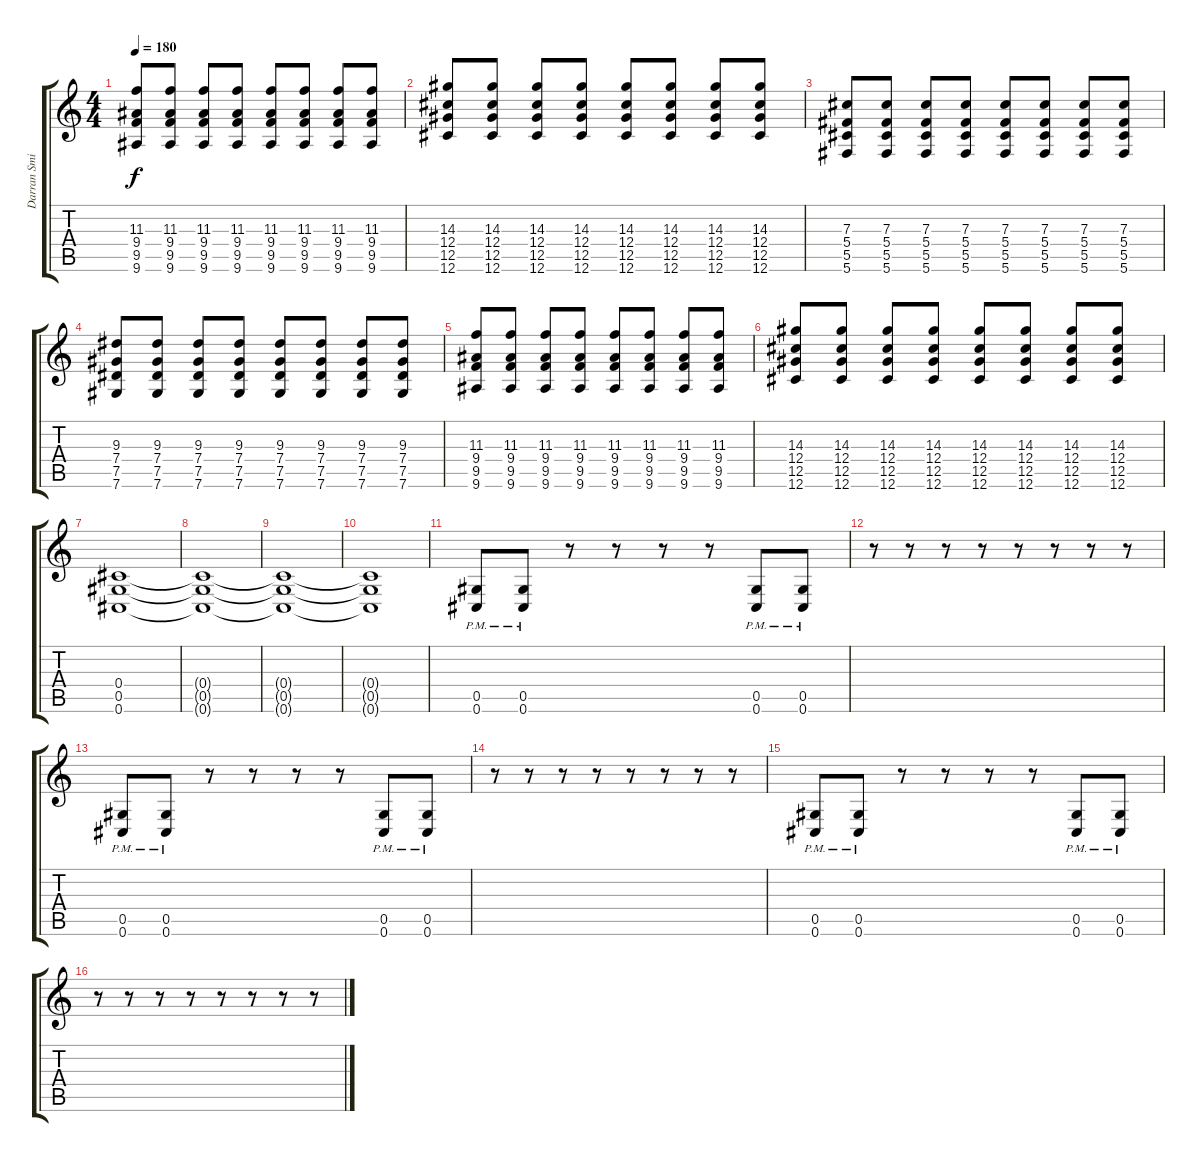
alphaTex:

\track ("Darran Smith" "Darran Smi") {instrument distortionguitar}
\staff {score tabs}
\tuning (Eb4 Bb3 Gb3 Db3 Ab2 Db2) {hide}
\ts (4 4)
\tempo 180
\clef g2
\ks c
(11.3 9.4 9.5 9.6).8{dy f} (11.3 9.4 9.5 9.6).8 (11.3 9.4 9.5 9.6).8 (11.3 9.4 9.5 9.6).8 (11.3 9.4 9.5 9.6).8 (11.3 9.4 9.5 9.6).8 (11.3 9.4 9.5 9.6).8 (11.3 9.4 9.5 9.6).8 |
(14.3 12.4 12.5 12.6).8 (14.3 12.4 12.5 12.6).8 (14.3 12.4 12.5 12.6).8 (14.3 12.4 12.5 12.6).8 (14.3 12.4 12.5 12.6).8 (14.3 12.4 12.5 12.6).8 (14.3 12.4 12.5 12.6).8 (14.3 12.4 12.5 12.6).8 |
(7.3 5.4 5.5 5.6).8 (7.3 5.4 5.5 5.6).8 (7.3 5.4 5.5 5.6).8 (7.3 5.4 5.5 5.6).8 (7.3 5.4 5.5 5.6).8 (7.3 5.4 5.5 5.6).8 (7.3 5.4 5.5 5.6).8 (7.3 5.4 5.5 5.6).8 |
(9.3 7.4 7.5 7.6).8 (9.3 7.4 7.5 7.6).8 (9.3 7.4 7.5 7.6).8 (9.3 7.4 7.5 7.6).8 (9.3 7.4 7.5 7.6).8 (9.3 7.4 7.5 7.6).8 (9.3 7.4 7.5 7.6).8 (9.3 7.4 7.5 7.6).8 |
(11.3 9.4 9.5 9.6).8 (11.3 9.4 9.5 9.6).8 (11.3 9.4 9.5 9.6).8 (11.3 9.4 9.5 9.6).8 (11.3 9.4 9.5 9.6).8 (11.3 9.4 9.5 9.6).8 (11.3 9.4 9.5 9.6).8 (11.3 9.4 9.5 9.6).8 |
(14.3 12.4 12.5 12.6).8 (14.3 12.4 12.5 12.6).8 (14.3 12.4 12.5 12.6).8 (14.3 12.4 12.5 12.6).8 (14.3 12.4 12.5 12.6).8 (14.3 12.4 12.5 12.6).8 (14.3 12.4 12.5 12.6).8 (14.3 12.4 12.5 12.6).8 |
(0.4 0.5 0.6).1 |
(0.4{t} 0.5{t} 0.6{t}).1 |
(0.4{t} 0.5{t} 0.6{t}).1 |
(0.4{t} 0.5{t} 0.6{t}).1 |
(0.5{pm} 0.6{pm}).8{volume 13} (0.5{pm} 0.6{pm}).8 r.8 r.8 r.8 r.8 (0.5{pm} 0.6{pm}).8 (0.5{pm} 0.6{pm}).8 |
r.8 r.8 r.8 r.8 r.8 r.8 r.8 r.8 |
(0.5{pm} 0.6{pm}).8 (0.5{pm} 0.6{pm}).8 r.8 r.8 r.8 r.8 (0.5{pm} 0.6{pm}).8 (0.5{pm} 0.6{pm}).8 |
r.8 r.8 r.8 r.8 r.8 r.8 r.8 r.8 |
(0.5{pm} 0.6{pm}).8 (0.5{pm} 0.6{pm}).8 r.8 r.8 r.8 r.8 (0.5{pm} 0.6{pm}).8 (0.5{pm} 0.6{pm}).8 |
r.8 r.8 r.8 r.8 r.8 r.8 r.8 r.8
